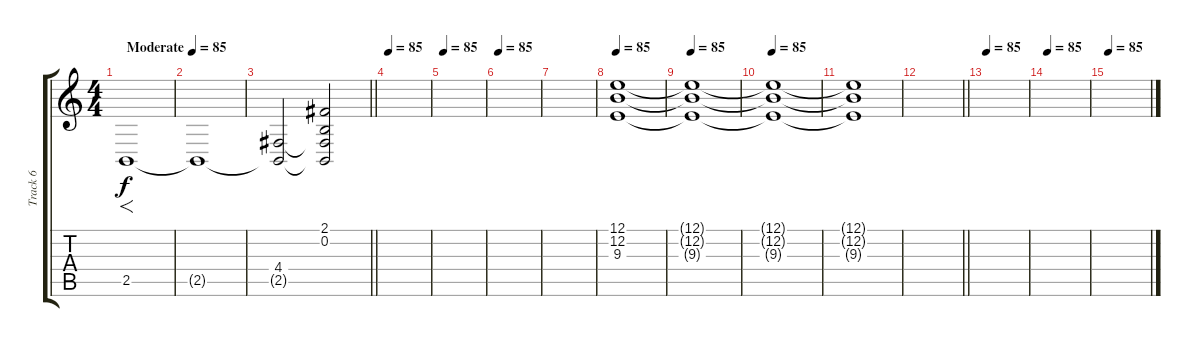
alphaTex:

\track ("Track 6" "Track 6") {instrument stringensemble1}
\staff {score tabs}
\tuning (E4 B3 G3 D3 A2 E2) {hide}
\ts (4 4)
\tempo (85 "Moderate")
\clef g2
\ks c
2.5.1{f dy f instrument stringensemble1} |
2.5{t}.1 |
\barLineRight lightlight
(4.4 2.5{t}).2{instrument stringensemble2} (2.1 0.2 4.4{t} 2.5{t}).2 |
\tempo 85
|
\tempo 85
|
\tempo 85
|
|
\tempo 85
(12.1 12.2 9.3).1{instrument stringensemble1} |
\tempo 85
(12.1{t} 12.2{t} 9.3{t}).1 |
\tempo 85
(12.1{t} 12.2{t} 9.3{t}).1 |
(12.1{t} 12.2{t} 9.3{t}).1 |
\barLineRight lightlight
|
\tempo 85
|
\tempo 85
|
\tempo 85
